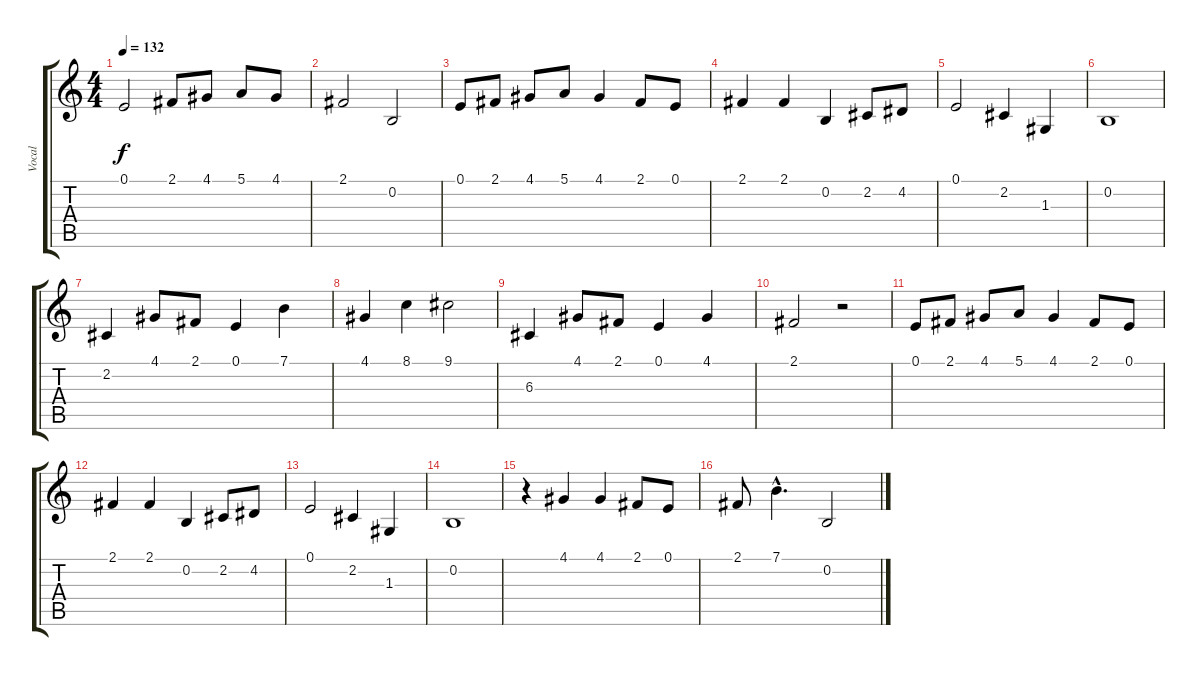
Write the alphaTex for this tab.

\track ("Vocal" "Vocal") {instrument sopranosax}
\staff {score tabs}
\tuning (E4 B3 G3 D3 A2 E2) {hide}
\ts (4 4)
\tempo 132
\clef g2
\ks c
0.1.2{dy f} 2.1.8 4.1.8 5.1.8 4.1.8 |
2.1.2 0.2.2 |
0.1.8 2.1.8 4.1.8 5.1.8 4.1.4 2.1.8 0.1.8 |
2.1.4 2.1.4 0.2.4 2.2.8 4.2.8 |
0.1.2 2.2.4 1.3.4 |
0.2.1 |
2.2.4 4.1.8 2.1.8 0.1.4 7.1.4 |
4.1.4 8.1.4 9.1.2 |
6.3.4 4.1.8 2.1.8 0.1.4 4.1.4 |
2.1.2 r.2 |
0.1.8 2.1.8 4.1.8 5.1.8 4.1.4 2.1.8 0.1.8 |
2.1.4 2.1.4 0.2.4 2.2.8 4.2.8 |
0.1.2 2.2.4 1.3.4 |
0.2.1 |
r.4 4.1.4 4.1.4 2.1.8 0.1.8 |
2.1.8 7.1{hac}.4{d} 0.2.2
